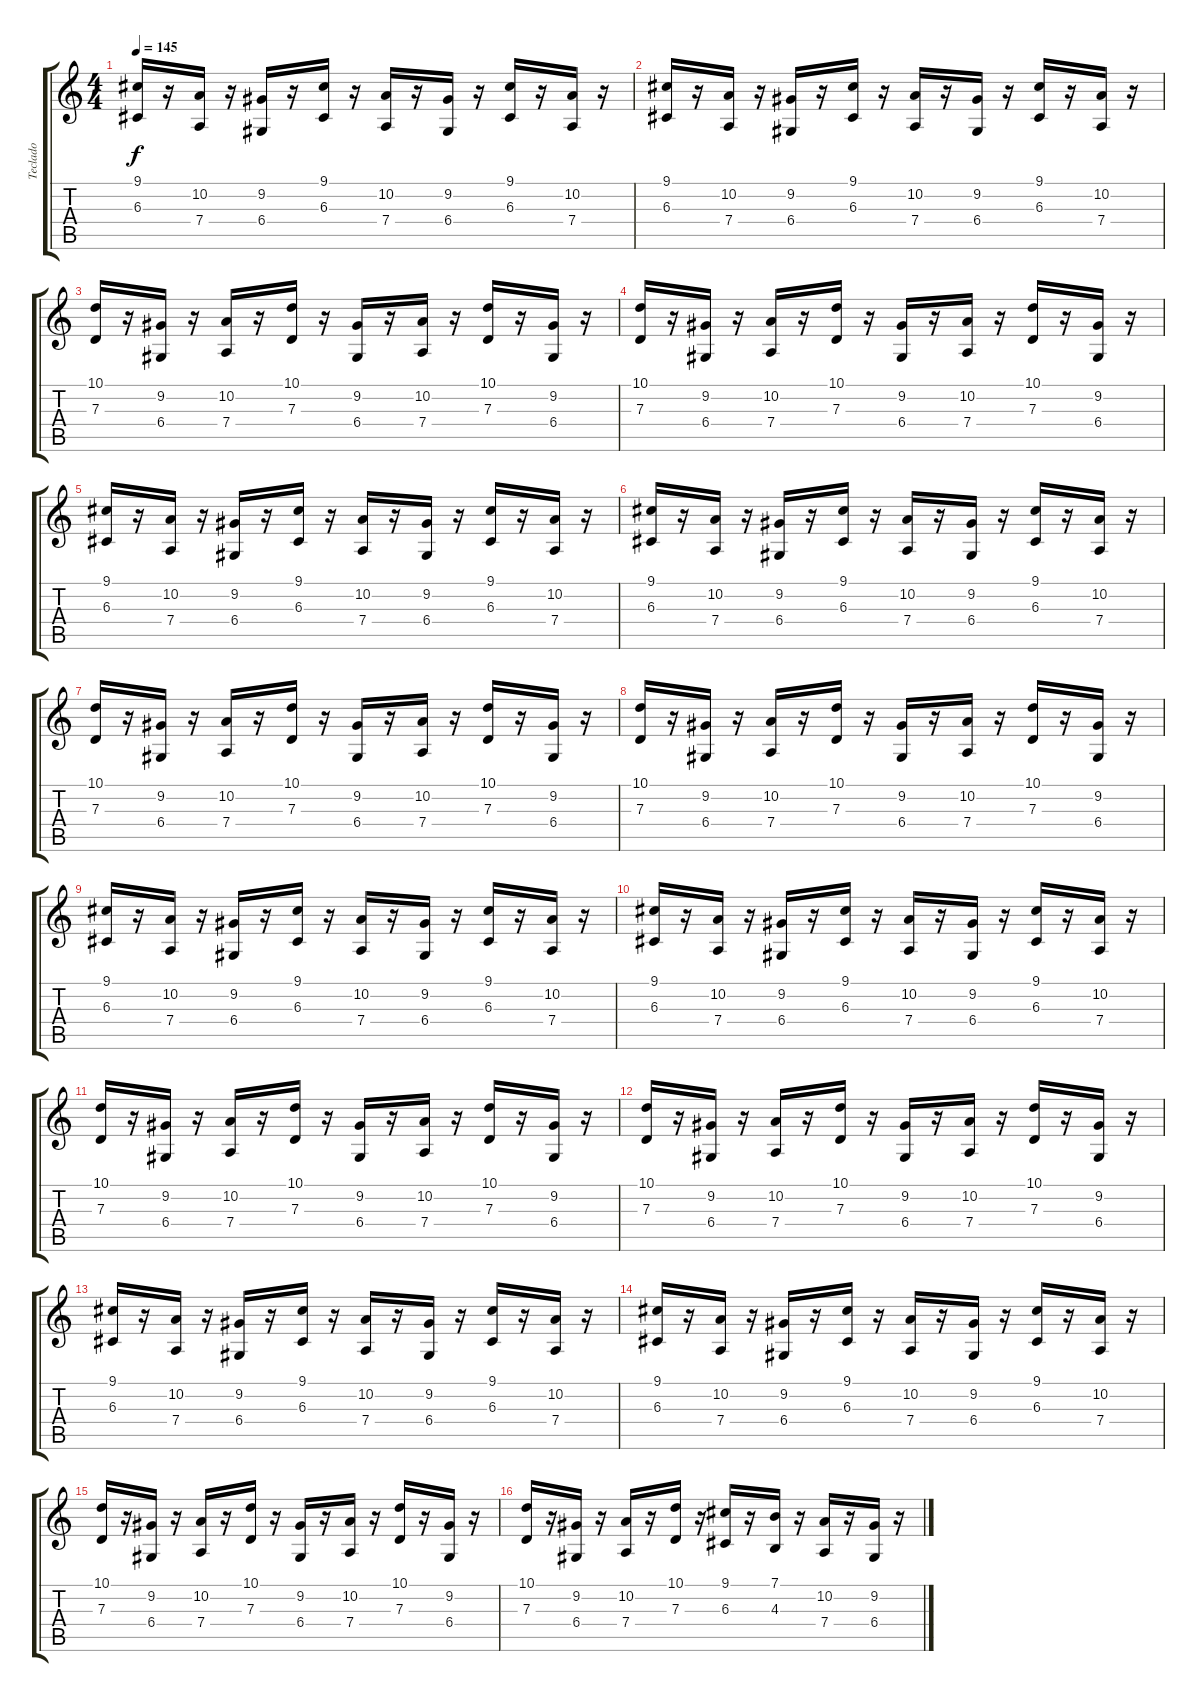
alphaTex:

\track ("Teclado" "Teclado") {instrument lead2sawtooth}
\staff {score tabs}
\tuning (E4 B3 G3 D3 A2 E2) {hide}
\ts (4 4)
\tempo 145
\clef g2
\ks c
(9.1 6.3).16{txt "" dy f instrument lead2sawtooth} r.16 (10.2 7.4).16 r.16 (9.2 6.4).16 r.16 (9.1 6.3).16 r.16 (10.2 7.4).16 r.16 (9.2 6.4).16 r.16 (9.1 6.3).16 r.16 (10.2 7.4).16 r.16 |
(9.1 6.3).16 r.16 (10.2 7.4).16 r.16 (9.2 6.4).16 r.16 (9.1 6.3).16 r.16 (10.2 7.4).16 r.16 (9.2 6.4).16 r.16 (9.1 6.3).16 r.16 (10.2 7.4).16 r.16 |
(10.1 7.3).16 r.16 (9.2 6.4).16 r.16 (10.2 7.4).16 r.16 (10.1 7.3).16 r.16 (9.2 6.4).16 r.16 (10.2 7.4).16 r.16 (10.1 7.3).16 r.16 (9.2 6.4).16 r.16 |
(10.1 7.3).16 r.16 (9.2 6.4).16 r.16 (10.2 7.4).16 r.16 (10.1 7.3).16 r.16 (9.2 6.4).16 r.16 (10.2 7.4).16 r.16 (10.1 7.3).16 r.16 (9.2 6.4).16 r.16 |
(9.1 6.3).16 r.16 (10.2 7.4).16 r.16 (9.2 6.4).16 r.16 (9.1 6.3).16 r.16 (10.2 7.4).16 r.16 (9.2 6.4).16 r.16 (9.1 6.3).16 r.16 (10.2 7.4).16 r.16 |
(9.1 6.3).16 r.16 (10.2 7.4).16 r.16 (9.2 6.4).16 r.16 (9.1 6.3).16 r.16 (10.2 7.4).16 r.16 (9.2 6.4).16 r.16 (9.1 6.3).16 r.16 (10.2 7.4).16 r.16 |
(10.1 7.3).16 r.16 (9.2 6.4).16 r.16 (10.2 7.4).16 r.16 (10.1 7.3).16 r.16 (9.2 6.4).16 r.16 (10.2 7.4).16 r.16 (10.1 7.3).16 r.16 (9.2 6.4).16 r.16 |
(10.1 7.3).16 r.16 (9.2 6.4).16 r.16 (10.2 7.4).16 r.16 (10.1 7.3).16 r.16 (9.2 6.4).16 r.16 (10.2 7.4).16 r.16 (10.1 7.3).16 r.16 (9.2 6.4).16 r.16 |
(9.1 6.3).16 r.16 (10.2 7.4).16 r.16 (9.2 6.4).16 r.16 (9.1 6.3).16 r.16 (10.2 7.4).16 r.16 (9.2 6.4).16 r.16 (9.1 6.3).16 r.16 (10.2 7.4).16 r.16 |
(9.1 6.3).16 r.16 (10.2 7.4).16 r.16 (9.2 6.4).16 r.16 (9.1 6.3).16 r.16 (10.2 7.4).16 r.16 (9.2 6.4).16 r.16 (9.1 6.3).16 r.16 (10.2 7.4).16 r.16 |
(10.1 7.3).16 r.16 (9.2 6.4).16 r.16 (10.2 7.4).16 r.16 (10.1 7.3).16 r.16 (9.2 6.4).16 r.16 (10.2 7.4).16 r.16 (10.1 7.3).16 r.16 (9.2 6.4).16 r.16 |
(10.1 7.3).16 r.16 (9.2 6.4).16 r.16 (10.2 7.4).16 r.16 (10.1 7.3).16 r.16 (9.2 6.4).16 r.16 (10.2 7.4).16 r.16 (10.1 7.3).16 r.16 (9.2 6.4).16 r.16 |
(9.1 6.3).16 r.16 (10.2 7.4).16 r.16 (9.2 6.4).16 r.16 (9.1 6.3).16 r.16 (10.2 7.4).16 r.16 (9.2 6.4).16 r.16 (9.1 6.3).16 r.16 (10.2 7.4).16 r.16 |
(9.1 6.3).16 r.16 (10.2 7.4).16 r.16 (9.2 6.4).16 r.16 (9.1 6.3).16 r.16 (10.2 7.4).16 r.16 (9.2 6.4).16 r.16 (9.1 6.3).16 r.16 (10.2 7.4).16 r.16 |
(10.1 7.3).16 r.16 (9.2 6.4).16 r.16 (10.2 7.4).16 r.16 (10.1 7.3).16 r.16 (9.2 6.4).16 r.16 (10.2 7.4).16 r.16 (10.1 7.3).16 r.16 (9.2 6.4).16 r.16 |
(10.1 7.3).16 r.16 (9.2 6.4).16 r.16 (10.2 7.4).16 r.16 (10.1 7.3).16 r.16 (9.1 6.3).16 r.16 (7.1 4.3).16 r.16 (10.2 7.4).16 r.16 (9.2 6.4).16 r.16
